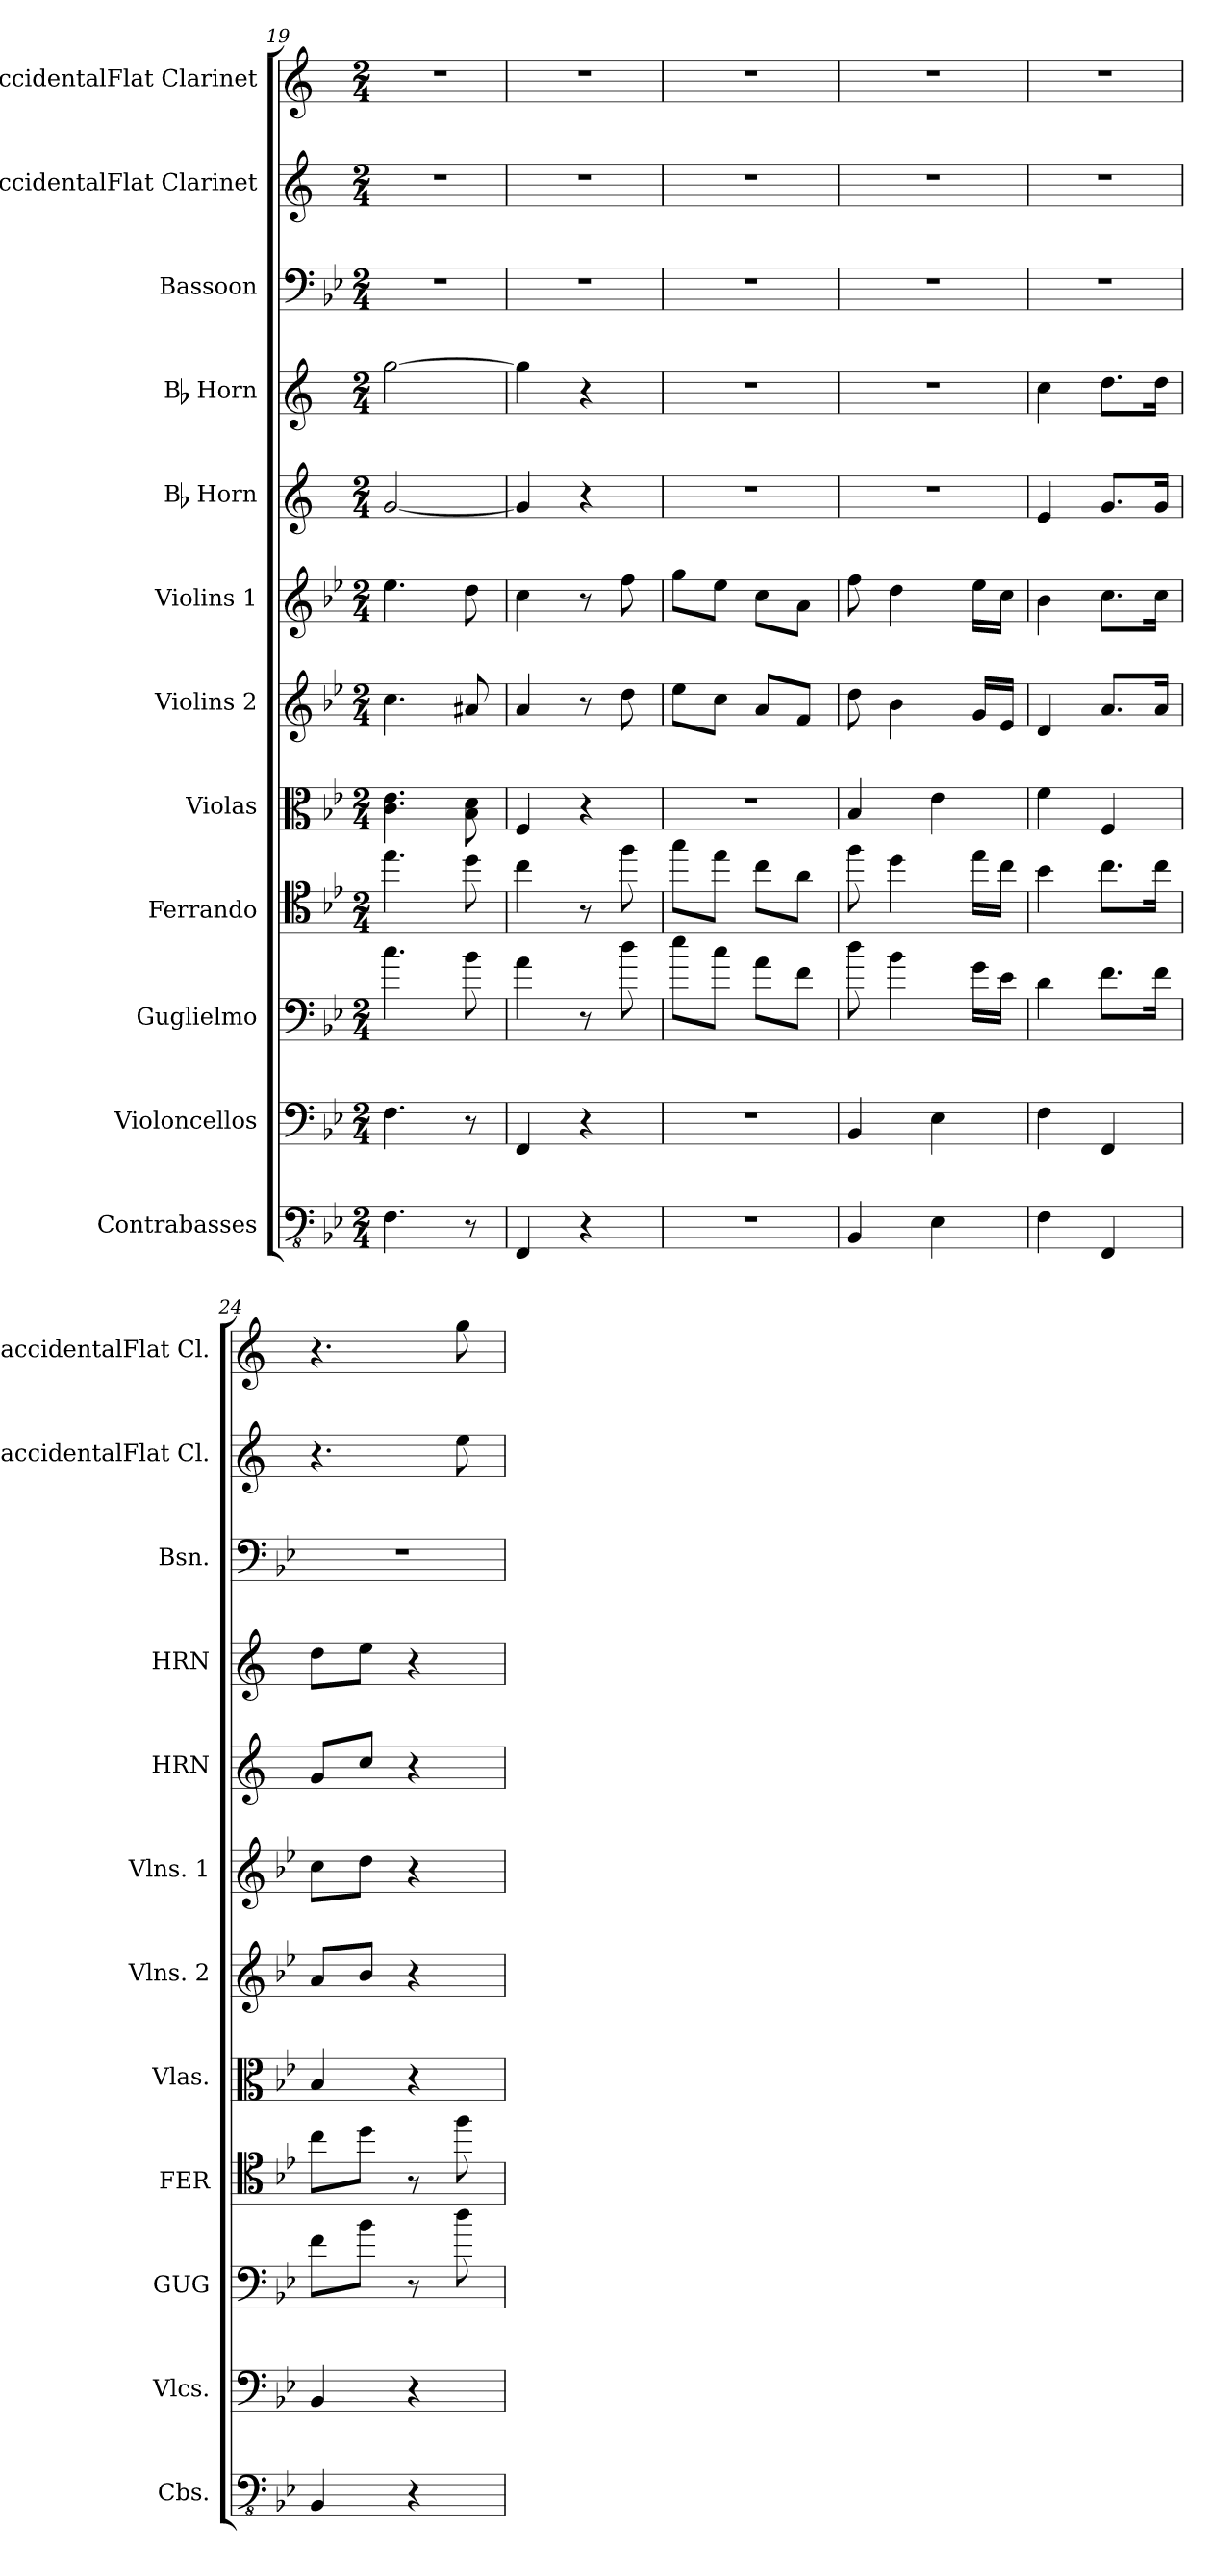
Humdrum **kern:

**kern	**kern	**kern	**kern	**kern	**kern	**kern	**kern	**kern	**kern	**kern	**kern
*part12	*part11	*part10	*part9	*part8	*part7	*part6	*part5	*part4	*part3	*part2	*part1
*staff12	*staff11	*staff10	*staff9	*staff8	*staff7	*staff6	*staff5	*staff4	*staff3	*staff2	*staff1
*I"Contrabasses	*I"Violoncellos	*I"Guglielmo	*I"Ferrando	*I"Violas	*I"Violins 2	*I"Violins 1	*I"Bb Horn	*I"Bb Horn	*I"Bassoon	*I"BaccidentalFlat Clarinet	*I"BaccidentalFlat Clarinet
*I'Cbs.	*I'Vlcs.	*I'GUG	*I'FER	*I'Vlas.	*I'Vlns. 2	*I'Vlns. 1	*I'HRN	*I'HRN	*I'Bsn.	*I'BaccidentalFlat Cl.	*I'BaccidentalFlat Cl.
*clefFv4	*clefF4	*clefF4	*clefC4	*clefC3	*clefG2	*clefG2	*clefG2	*clefG2	*clefF4	*clefG2	*clefG2
*	*	*ITrd7c12	*ITrd7c12	*	*	*	*ITrd1c2	*ITrd1c2	*	*ITrd1c2	*ITrd1c2
*k[b-e-]	*k[b-e-]	*k[b-e-]	*k[b-e-]	*k[b-e-]	*k[b-e-]	*k[b-e-]	*k[b-e-]	*k[b-e-]	*k[b-e-]	*k[b-e-]	*k[b-e-]
*M2/4	*M2/4	*M2/4	*M2/4	*M2/4	*M2/4	*M2/4	*M2/4	*M2/4	*M2/4	*M2/4	*M2/4
=19	=19	=19	=19	=19	=19	=19	=19	=19	=19	=19	=19
4.FF\	4.F\	4.c\	4.e-\	4.c\ 4.e-\	4.cc\	4.ee-\	[2f/	[2ff\	2r	2r	2r
8r	8r	8B-\	8d\	8B-\ 8d\	8a#X/	8dd\	.	.	.	.	.
=20	=20	=20	=20	=20	=20	=20	=20	=20	=20	=20	=20
4FFF/	4FF/	4A\	4c\	4F/	4a/	4cc\	4f/]	4ff\]	2r	2r	2r
4r	4r	8r	8r	4r	8r	8r	4r	4r	.	.	.
.	.	8d\	8f\	.	8dd\	8ff\	.	.	.	.	.
=21	=21	=21	=21	=21	=21	=21	=21	=21	=21	=21	=21
2r	2r	8e-\L	8g\L	2r	8ee-\L	8gg\L	2r	2r	2r	2r	2r
.	.	8c\J	8e-\J	.	8cc\J	8ee-\J	.	.	.	.	.
.	.	8A\L	8c\L	.	8a/L	8cc\L	.	.	.	.	.
.	.	8F\J	8A\J	.	8f/J	8a\J	.	.	.	.	.
=22	=22	=22	=22	=22	=22	=22	=22	=22	=22	=22	=22
4BBB-/	4BB-/	8d\	8f\	4B-/	8dd\	8ff\	2r	2r	2r	2r	2r
.	.	4B-\	4d\	.	4b-\	4dd\	.	.	.	.	.
4EE-\	4E-\	.	.	4e-\	.	.	.	.	.	.	.
.	.	16G\LL	16e-\LL	.	16g/LL	16ee-\LL	.	.	.	.	.
.	.	16E-\JJ	16c\JJ	.	16e-/JJ	16cc\JJ	.	.	.	.	.
=23	=23	=23	=23	=23	=23	=23	=23	=23	=23	=23	=23
4FF\	4F\	4D\	4B-\	4f\	4d/	4b-\	4d/	4b-\	2r	2r	2r
4FFF/	4FF/	8.F\L	8.c\L	4F/	8.a/L	8.cc\L	8.f/L	8.cc\L	.	.	.
.	.	16F\Jk	16c\Jk	.	16a/Jk	16cc\Jk	16f/Jk	16cc\Jk	.	.	.
!!LO:PB:g=z
=24	=24	=24	=24	=24	=24	=24	=24	=24	=24	=24	=24
4BBB-/	4BB-/	8F\L	8c\L	4B-/	8a/L	8cc\L	8f/L	8cc\L	2r	4.r	4.r
.	.	8B-\J	8d\J	.	8b-/J	8dd\J	8b-/J	8dd\J	.	.	.
4r	4r	8r	8r	4r	4r	4r	4r	4r	.	.	.
.	.	8d\	8f\	.	.	.	.	.	.	8dd\	8ff\
=	=	=	=	=	=	=	=	=	=	=	=
*-	*-	*-	*-	*-	*-	*-	*-	*-	*-	*-	*-
